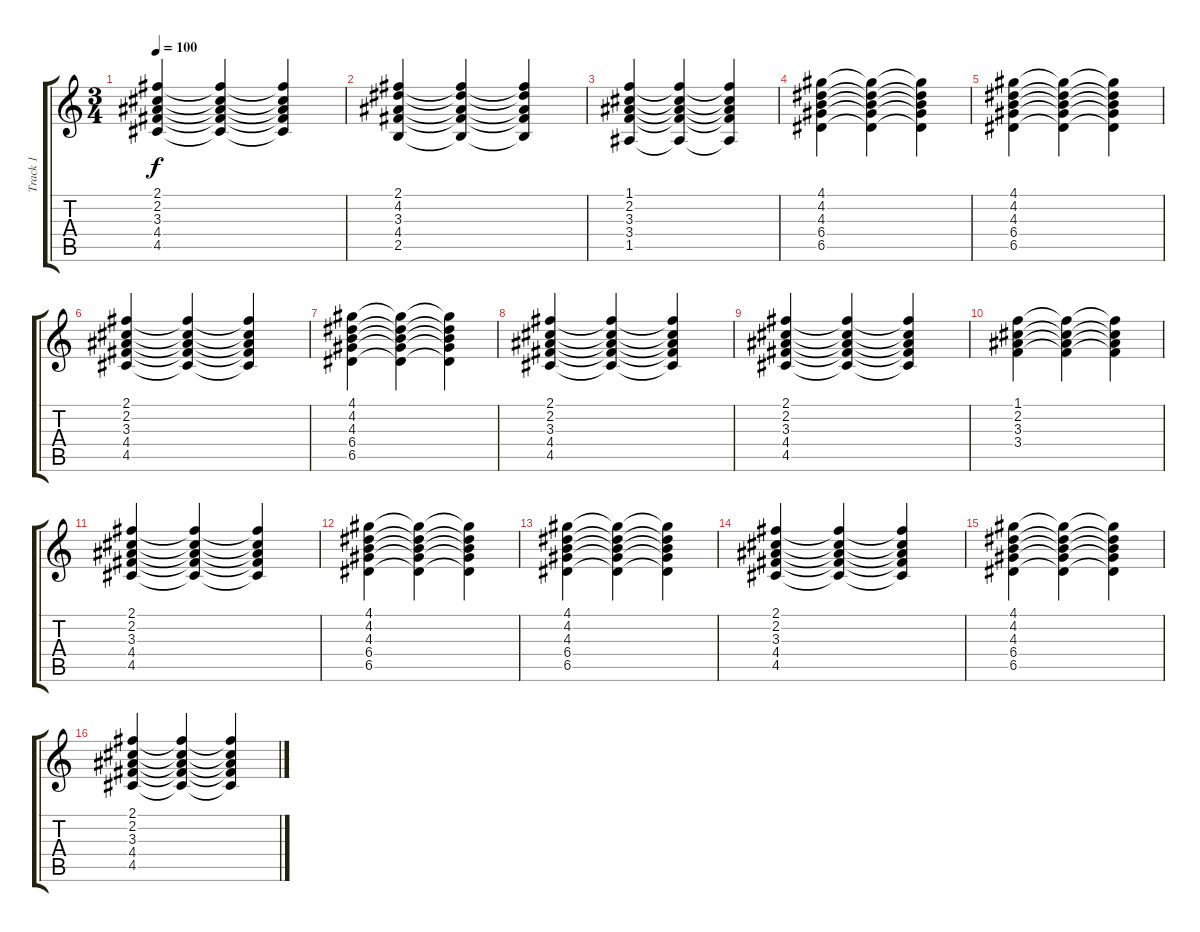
\track ("Track 1" "Track 1") {instrument acousticguitarnylon}
\staff {score tabs}
\tuning (E4 B3 G3 D3 A2 E2) {hide}
\ts (3 4)
\tempo 100
\clef g2
\ks c
(2.1 2.2 3.3 4.4 4.5).4{dy f} (2.1{t} 2.2{t} 3.3{t} 4.4{t} 4.5{t}).4 (2.1{t} 2.2{t} 3.3{t} 4.4{t} 4.5{t}).4 |
(2.1 4.2 3.3 4.4 2.5).4 (2.1{t} 4.2{t} 3.3{t} 4.4{t} 2.5{t}).4 (2.1{t} 4.2{t} 3.3{t} 4.4{t} 2.5{t}).4 |
(1.1 2.2 3.3 3.4 1.5).4 (1.1{t} 2.2{t} 3.3{t} 3.4{t} 1.5{t}).4 (1.1{t} 2.2{t} 3.3{t} 3.4{t} 1.5{t}).4 |
(4.1 4.2 4.3 6.4 6.5).4 (4.1{t} 4.2{t} 4.3{t} 6.4{t} 6.5{t}).4 (4.1{t} 4.2{t} 4.3{t} 6.4{t} 6.5{t}).4 |
(4.1 4.2 4.3 6.4 6.5).4 (4.1{t} 4.2{t} 4.3{t} 6.4{t} 6.5{t}).4 (4.1{t} 4.2{t} 4.3{t} 6.4{t} 6.5{t}).4 |
(2.1 2.2 3.3 4.4 4.5).4 (2.1{t} 2.2{t} 3.3{t} 4.4{t} 4.5{t}).4 (2.1{t} 2.2{t} 3.3{t} 4.4{t} 4.5{t}).4 |
(4.1 4.2 4.3 6.4 6.5).4 (4.1{t} 4.2{t} 4.3{t} 6.4{t} 6.5{t}).4 (4.1{t} 4.2{t} 4.3{t} 6.4{t} 6.5{t}).4 |
(2.1 2.2 3.3 4.4 4.5).4 (2.1{t} 2.2{t} 3.3{t} 4.4{t} 4.5{t}).4 (2.1{t} 2.2{t} 3.3{t} 4.4{t} 4.5{t}).4 |
(2.1 2.2 3.3 4.4 4.5).4 (2.1{t} 2.2{t} 3.3{t} 4.4{t} 4.5{t}).4 (2.1{t} 2.2{t} 3.3{t} 4.4{t} 4.5{t}).4 |
(1.1 2.2 3.3 3.4).4 (1.1{t} 2.2{t} 3.3{t} 3.4{t}).4 (1.1{t} 2.2{t} 3.3{t} 3.4{t}).4 |
(2.1 2.2 3.3 4.4 4.5).4 (2.1{t} 2.2{t} 3.3{t} 4.4{t} 4.5{t}).4 (2.1{t} 2.2{t} 3.3{t} 4.4{t} 4.5{t}).4 |
(4.1 4.2 4.3 6.4 6.5).4 (4.1{t} 4.2{t} 4.3{t} 6.4{t} 6.5{t}).4 (4.1{t} 4.2{t} 4.3{t} 6.4{t} 6.5{t}).4 |
(4.1 4.2 4.3 6.4 6.5).4 (4.1{t} 4.2{t} 4.3{t} 6.4{t} 6.5{t}).4 (4.1{t} 4.2{t} 4.3{t} 6.4{t} 6.5{t}).4 |
(2.1 2.2 3.3 4.4 4.5).4 (2.1{t} 2.2{t} 3.3{t} 4.4{t} 4.5{t}).4 (2.1{t} 2.2{t} 3.3{t} 4.4{t} 4.5{t}).4 |
(4.1 4.2 4.3 6.4 6.5).4 (4.1{t} 4.2{t} 4.3{t} 6.4{t} 6.5{t}).4 (4.1{t} 4.2{t} 4.3{t} 6.4{t} 6.5{t}).4 |
(2.1 2.2 3.3 4.4 4.5).4 (2.1{t} 2.2{t} 3.3{t} 4.4{t} 4.5{t}).4 (2.1{t} 2.2{t} 3.3{t} 4.4{t} 4.5{t}).4
